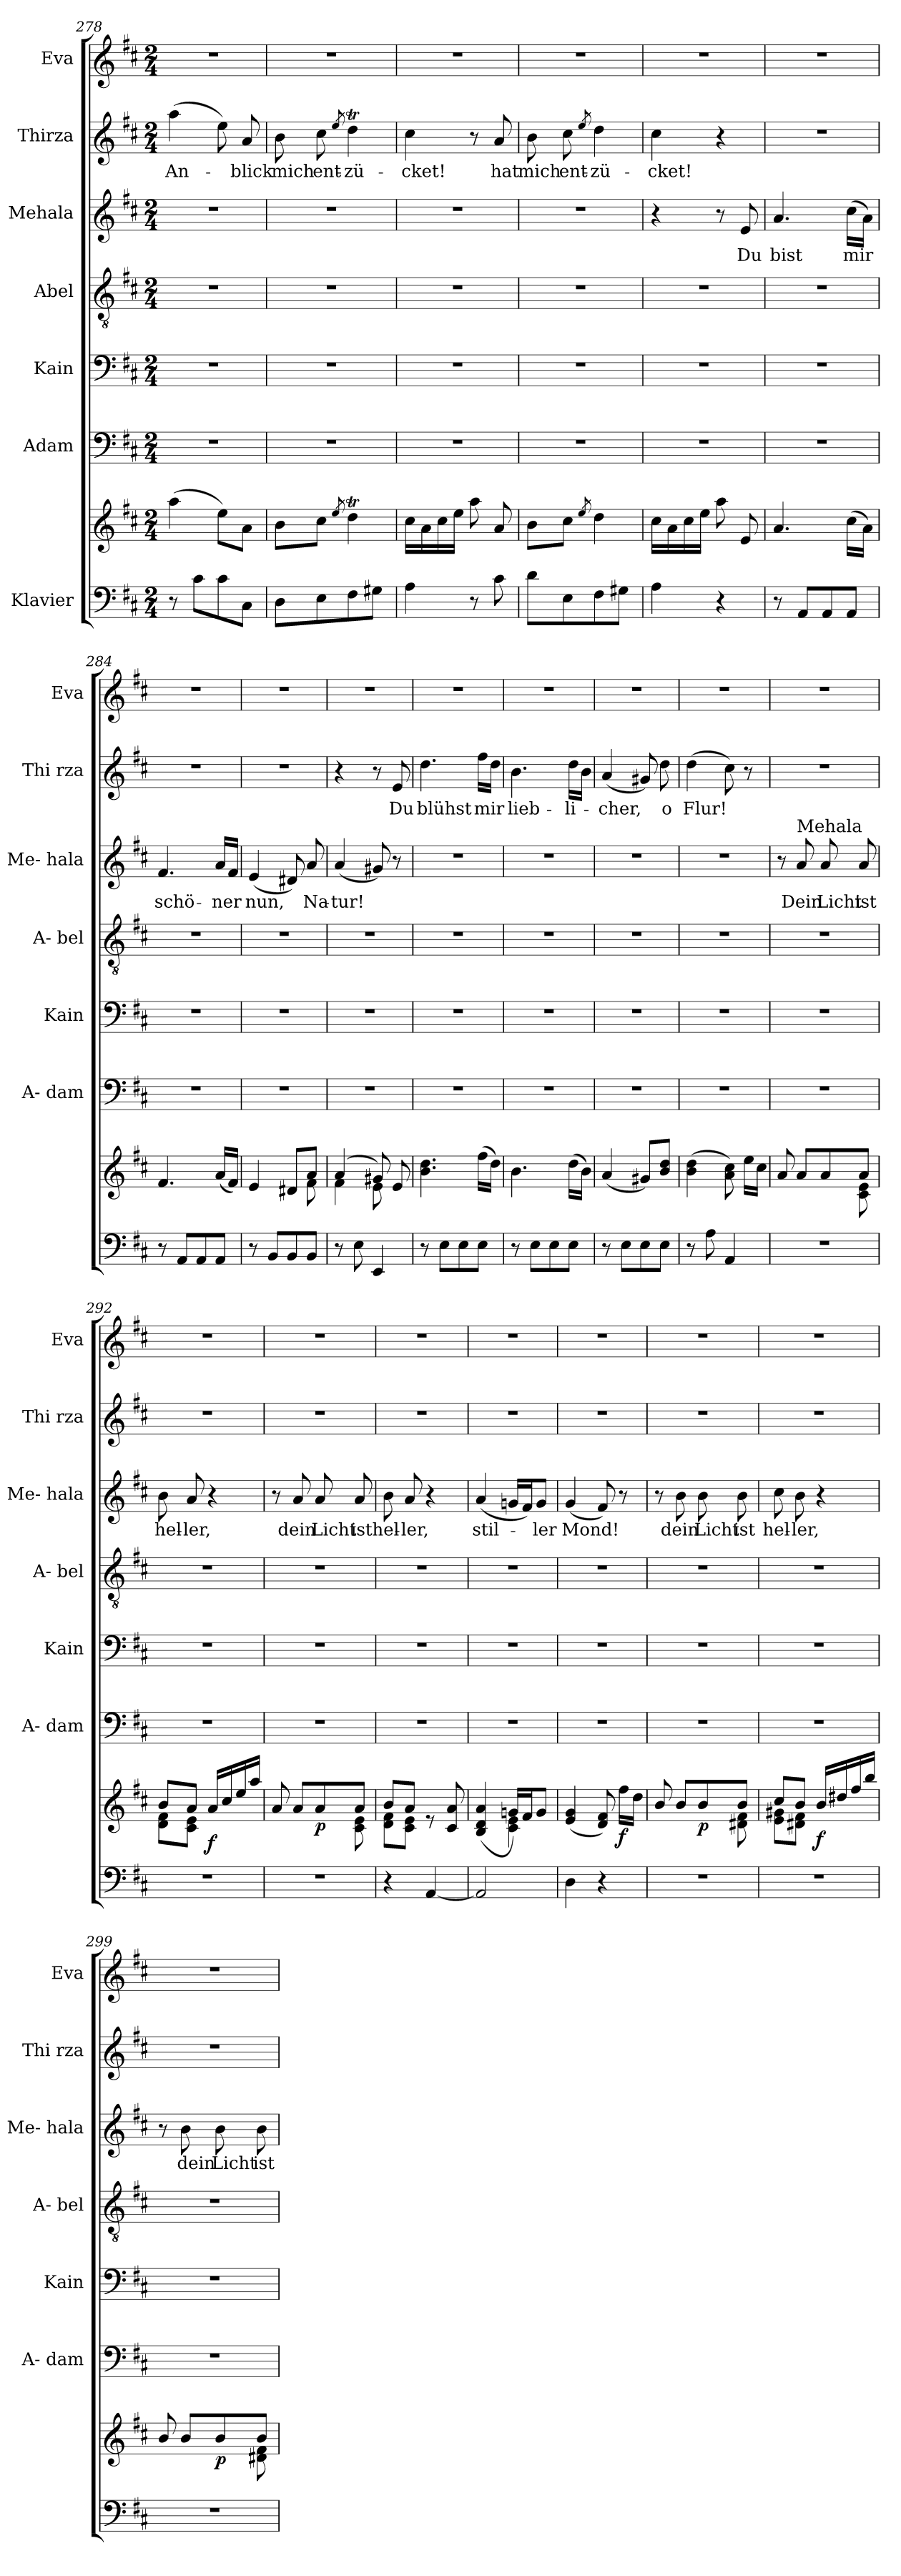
**kern	**kern	**dynam	**kern	**kern	**kern	**kern	**text	**kern	**text	**kern
*part7	*part7	*part7	*part6	*part5	*part4	*part3	*part3	*part2	*part2	*part1
*staff8	*staff7	*staff7/8	*staff6	*staff5	*staff4	*staff3	*staff3	*staff2	*staff2	*staff1
*I"Klavier	*	*	*I"Adam	*I"Kain	*I"Abel	*I"Mehala	*	*I"Thirza	*	*I"Eva
*	*	*	*I'A- dam	*I'Kain	*I'A- bel	*I'Me- hala	*	*I'Thi rza	*	*I'Eva
*clefF4	*clefG2	*	*clefF4	*clefF4	*clefGv2	*clefG2	*	*clefG2	*	*clefG2
*k[f#c#]	*k[f#c#]	*	*k[f#c#]	*k[f#c#]	*k[f#c#]	*k[f#c#]	*	*k[f#c#]	*	*k[f#c#]
*D:	*D:	*	*D:	*D:	*D:	*D:	*	*D:	*	*D:
*M2/4	*M2/4	*	*M2/4	*M2/4	*M2/4	*M2/4	*	*M2/4	*	*M2/4
=278	=278	=278	=278	=278	=278	=278	=278	=278	=278	=278
!	!	!	!	!	!	!	!	!	!LO:LY:b	!
8r	(>4aa\	.	2r	2r	2r	2r	.	(>4aa\	An-	2r
8c#\L	.	.	.	.	.	.	.	.	.	.
8c#\	8ee\L)	.	.	.	.	.	.	8ee\)	.	.
!	!	!	!	!	!	!	!	!	!LO:LY:b	!
8C#\J	8a\J	.	.	.	.	.	.	8a/	-blick	.
!!LO:LB:g=z
=279	=279	=279	=279	=279	=279	=279	=279	=279	=279	=279
!	!	!	!	!	!	!	!	!	!LO:LY:b	!
8D\L	8b\L	.	2r	2r	2r	2r	.	8b\	mich	2r
!	!	!	!	!	!	!	!	!	!LO:LY:b	!
8E\	8cc#\J	.	.	.	.	.	.	8cc#\	ent-	.
.	8qee/	.	.	.	.	.	.	8qee/	.	.
!	!	!	!	!	!	!	!	!	!LO:LY:b	!
8F#\	4ddT\	.	.	.	.	.	.	4ddT\	-zü-	.
8G#X\J	.	.	.	.	.	.	.	.	.	.
=280	=280	=280	=280	=280	=280	=280	=280	=280	=280	=280
!	!	!	!	!	!	!	!	!	!LO:LY:b	!
4A\	16cc#\LL	.	2r	2r	2r	2r	.	4cc#\	-cket!	2r
.	16a\	.	.	.	.	.	.	.	.	.
.	16cc#\	.	.	.	.	.	.	.	.	.
.	16ee\JJ	.	.	.	.	.	.	.	.	.
8r	8aa\	.	.	.	.	.	.	8r	.	.
!	!	!	!	!	!	!	!	!	!LO:LY:b	!
8c#\	8a/	.	.	.	.	.	.	8a/	hat	.
=281	=281	=281	=281	=281	=281	=281	=281	=281	=281	=281
!	!	!	!	!	!	!	!	!	!LO:LY:b	!
8d\L	8b\L	.	2r	2r	2r	2r	.	8b\	mich	2r
!	!	!	!	!	!	!	!	!	!LO:LY:b	!
8E\	8cc#\J	.	.	.	.	.	.	8cc#\	ent-	.
.	8qee/	.	.	.	.	.	.	8qee/	.	.
!	!	!	!	!	!	!	!	!	!LO:LY:b	!
8F#\	4dd\	.	.	.	.	.	.	4dd\	-zü-	.
8G#X\J	.	.	.	.	.	.	.	.	.	.
=282	=282	=282	=282	=282	=282	=282	=282	=282	=282	=282
!	!	!	!	!	!	!	!	!	!LO:LY:b	!
4A\	16cc#\LL	.	2r	2r	2r	4r	.	4cc#\	-cket!	2r
.	16a\	.	.	.	.	.	.	.	.	.
.	16cc#\	.	.	.	.	.	.	.	.	.
.	16ee\JJ	.	.	.	.	.	.	.	.	.
4r	8aa\	.	.	.	.	8r	.	4r	.	.
!	!	!	!	!	!	!	!LO:LY:b	!	!	!
.	8e/	.	.	.	.	8e/	Du	.	.	.
=283	=283	=283	=283	=283	=283	=283	=283	=283	=283	=283
!	!	!	!	!	!	!	!LO:LY:b	!	!	!
8r	4.a/	.	2r	2r	2r	4.a/	bist	2r	.	2r
8AA/L	.	.	.	.	.	.	.	.	.	.
8AA/	.	.	.	.	.	.	.	.	.	.
!	!	!	!	!	!	!	!LO:LY:b	!	!	!
8AA/J	(>16cc#\LL	.	.	.	.	(>16cc#\LL	mir	.	.	.
.	16a\JJ)	.	.	.	.	16a\JJ)	.	.	.	.
=284	=284	=284	=284	=284	=284	=284	=284	=284	=284	=284
!	!	!	!	!	!	!	!LO:LY:b	!	!	!
8r	4.f#/	.	2r	2r	2r	4.f#/	schö-	2r	.	2r
8AA/L	.	.	.	.	.	.	.	.	.	.
8AA/	.	.	.	.	.	.	.	.	.	.
!	!	!	!	!	!	!	!LO:LY:b	!	!	!
8AA/J	(<16a/LL	.	.	.	.	16a/LL	-ner	.	.	.
.	16f#/JJ)	.	.	.	.	16f#/JJ	.	.	.	.
!!LO:PB:g=z
=285	=285	=285	=285	=285	=285	=285	=285	=285	=285	=285
*	*^	*	*	*	*	*	*	*	*	*
!	!	!	!	!	!	!	!	!LO:LY:b	!	!	!
8r	4e/	4.ryy	.	2r	2r	2r	(4e/	nun,	2r	.	2r
8BB/L	.	.	.	.	.	.	.	.	.	.	.
8BB/	8d#X/L	.	.	.	.	.	8d#X/)	.	.	.	.
!	!	!	!	!	!	!	!	!LO:LY:b	!	!	!
8BB/J	8a/J	8f#\	.	.	.	.	8a/	Na-	.	.	.
=286	=286	=286	=286	=286	=286	=286	=286	=286	=286	=286	=286
!	!	!	!	!	!	!	!	!LO:LY:b	!	!	!
8r	(4a/	4f#\	.	2r	2r	2r	(<4a/	-tur!	4r	.	2r
8E\	.	.	.	.	.	.	.	.	.	.	.
4EE/	8g#X/)	8e\	.	.	.	.	8g#X/)	.	8r	.	.
!	!	!	!	!	!	!	!	!	!	!LO:LY:b	!
.	8e/	8ryy	.	.	.	.	8r	.	8e/	Du	.
=287	=287	=287	=287	=287	=287	=287	=287	=287	=287	=287	=287
!	!	!	!	!	!	!	!	!	!	!LO:LY:b	!
*	*v	*v	*	*	*	*	*	*	*	*	*
8r	4.b\ 4.dd\	.	2r	2r	2r	2r	.	4.dd\	blühst	2r
8E\L	.	.	.	.	.	.	.	.	.	.
8E\	.	.	.	.	.	.	.	.	.	.
!	!	!	!	!	!	!	!	!	!LO:LY:b	!
8E\J	(>16ff#\LL	.	.	.	.	.	.	16ff#\LL	mir	.
.	16dd\JJ)	.	.	.	.	.	.	16dd\JJ	.	.
=288	=288	=288	=288	=288	=288	=288	=288	=288	=288	=288
!	!	!	!	!	!	!	!	!	!LO:LY:b	!
8r	4.b\	.	2r	2r	2r	2r	.	4.b\	lieb-	2r
8E\L	.	.	.	.	.	.	.	.	.	.
8E\	.	.	.	.	.	.	.	.	.	.
!	!	!	!	!	!	!	!	!	!LO:LY:b	!
8E\J	(>16dd\LL	.	.	.	.	.	.	16dd\LL	-li-	.
.	16b\JJ)	.	.	.	.	.	.	16b\JJ	.	.
=289	=289	=289	=289	=289	=289	=289	=289	=289	=289	=289
!	!	!	!	!	!	!	!	!	!LO:LY:b	!
8r	(4a/	.	2r	2r	2r	2r	.	(<4a/	-cher,	2r
8E\L	.	.	.	.	.	.	.	.	.	.
8E\	8g#X/L)	.	.	.	.	.	.	8g#X/)	.	.
!	!	!	!	!	!	!	!	!	!LO:LY:b	!
8E\J	8b/ 8dd/J	.	.	.	.	.	.	8dd\	o	.
=290	=290	=290	=290	=290	=290	=290	=290	=290	=290	=290
!	!	!	!	!	!	!	!	!	!LO:LY:b	!
8r	(>4b\ 4dd\	.	2r	2r	2r	2r	.	(>4dd\	Flur!	2r
8A\	.	.	.	.	.	.	.	.	.	.
4AA/	8a\ 8cc#\)	.	.	.	.	.	.	8cc#\)	.	.
.	16ee\LL	.	.	.	.	.	.	8r	.	.
.	16cc#\JJ	.	.	.	.	.	.	.	.	.
!!LO:LB:g=z
=291	=291	=291	=291	=291	=291	=291	=291	=291	=291	=291
*	*^	*	*	*	*	*	*	*	*	*
2r	8a/	4.ryy	.	2r	2r	2r	8r	.	2r	.	2r
!	!	!	!	!	!	!	!LO:TX:a:t=Mehala	!	!	!	!
!	!	!	!	!	!	!	!	!LO:LY:b	!	!	!
.	8a/L	.	.	.	.	.	8a/	Dein	.	.	.
!	!	!	!	!	!	!	!	!LO:LY:b	!	!	!
.	8a/	.	.	.	.	.	8a/	Licht	.	.	.
!	!	!	!	!	!	!	!	!LO:LY:b	!	!	!
.	8a/J	8c#\ 8e\	.	.	.	.	8a/	ist	.	.	.
=292	=292	=292	=292	=292	=292	=292	=292	=292	=292	=292	=292
!	!	!	!	!	!	!	!	!LO:LY:b	!	!	!
2r	8b/L	8d\ 8f#\L	.	2r	2r	2r	8b\	hel-	2r	.	2r
!	!	!	!	!	!	!	!	!LO:LY:b	!	!	!
.	8a/J	8c#\ 8e\J	.	.	.	.	8a/	-ler,	.	.	.
!	!	!	!LO:DY:b	!	!	!	!	!	!	!	!
.	16a/LL	4ryy	f	.	.	.	4r	.	.	.	.
.	16cc#/	.	.	.	.	.	.	.	.	.	.
.	16ee/	.	.	.	.	.	.	.	.	.	.
.	16aa/JJ	.	.	.	.	.	.	.	.	.	.
=293	=293	=293	=293	=293	=293	=293	=293	=293	=293	=293	=293
2r	8a/	4.ryy	.	2r	2r	2r	8r	.	2r	.	2r
!	!	!	!	!	!	!	!	!LO:LY:b	!	!	!
.	8a/L	.	.	.	.	.	8a/	dein	.	.	.
!	!	!	!LO:DY:b	!	!	!	!	!LO:LY:b	!	!	!
.	8a/	.	p	.	.	.	8a/	Licht	.	.	.
!	!	!	!	!	!	!	!	!LO:LY:b	!	!	!
.	8a/J	8c#\ 8e\	.	.	.	.	8a/	ist	.	.	.
=294	=294	=294	=294	=294	=294	=294	=294	=294	=294	=294	=294
!	!	!	!	!	!	!	!	!LO:LY:b	!	!	!
4r	8b/L	8d\ 8f#\L	.	2r	2r	2r	8b\	hel-	2r	.	2r
!	!	!	!	!	!	!	!	!LO:LY:b	!	!	!
.	8a/J	8c#\ 8e\J	.	.	.	.	8a/	-ler,	.	.	.
[4AA/	8re	4ryy	.	.	.	.	4r	.	.	.	.
.	8c#/ 8a/	.	.	.	.	.	.	.	.	.	.
=295	=295	=295	=295	=295	=295	=295	=295	=295	=295	=295	=295
!	!	!	!	!	!	!	!	!LO:LY:b	!	!	!
2AA/]	(4B/ 4d/ 4a/	4ryy	.	2r	2r	2r	(<4a/	stil-	2r	.	2r
.	16gn/LL)	4c#\ 4e\	.	.	.	.	16gn/LL	.	.	.	.
.	16f#/J	.	.	.	.	.	16f#/J)	.	.	.	.
!	!	!	!	!	!	!	!	!LO:LY:b	!	!	!
.	8g/J	.	.	.	.	.	8g/J	-ler	.	.	.
*	*v	*v	*	*	*	*	*	*	*	*	*
!!LO:PB:g=z
=296	=296	=296	=296	=296	=296	=296	=296	=296	=296	=296
!	!	!	!	!	!	!	!LO:LY:b	!	!	!
4D\	(4e/ 4g/	.	2r	2r	2r	(<4g/	Mond!	2r	.	2r
4r	8d/ 8f#/)	.	.	.	.	8f#/)	.	.	.	.
!	!	!LO:DY:b	!	!	!	!	!	!	!	!
.	16ff#\LL	f	.	.	.	8r	.	.	.	.
.	16dd\JJ	.	.	.	.	.	.	.	.	.
=297	=297	=297	=297	=297	=297	=297	=297	=297	=297	=297
*	*^	*	*	*	*	*	*	*	*	*
2r	8b/	4.ryy	.	2r	2r	2r	8r	.	2r	.	2r
!	!	!	!	!	!	!	!	!LO:LY:b	!	!	!
.	8b/L	.	.	.	.	.	8b\	dein	.	.	.
!	!	!	!LO:DY:b	!	!	!	!	!LO:LY:b	!	!	!
.	8b/	.	p	.	.	.	8b\	Licht	.	.	.
!	!	!	!	!	!	!	!	!LO:LY:b	!	!	!
.	8b/J	8d#X\ 8f#\	.	.	.	.	8b\	ist	.	.	.
=298	=298	=298	=298	=298	=298	=298	=298	=298	=298	=298	=298
!	!	!	!	!	!	!	!	!LO:LY:b	!	!	!
2r	8cc#/L	8e\ 8g#X\L	.	2r	2r	2r	8cc#\	hel-	2r	.	2r
!	!	!	!	!	!	!	!	!LO:LY:b	!	!	!
.	8b/J	8d#X\ 8f#\J	.	.	.	.	8b\	-ler,	.	.	.
!	!	!	!LO:DY:b	!	!	!	!	!	!	!	!
.	16b/LL	4ryy	f	.	.	.	4r	.	.	.	.
.	16dd#X/	.	.	.	.	.	.	.	.	.	.
.	16ff#/	.	.	.	.	.	.	.	.	.	.
.	16bb/JJ	.	.	.	.	.	.	.	.	.	.
=299	=299	=299	=299	=299	=299	=299	=299	=299	=299	=299	=299
2r	8b/	4.ryy	.	2r	2r	2r	8r	.	2r	.	2r
!	!	!	!	!	!	!	!	!LO:LY:b	!	!	!
.	8b/L	.	.	.	.	.	8b\	dein	.	.	.
!	!	!	!LO:DY:b	!	!	!	!	!LO:LY:b	!	!	!
.	8b/	.	p	.	.	.	8b\	Licht	.	.	.
!	!	!	!	!	!	!	!	!LO:LY:b	!	!	!
.	8b/J	8d#X\ 8f#\	.	.	.	.	8b\	ist	.	.	.
*	*v	*v	*	*	*	*	*	*	*	*	*
=	=	=	=	=	=	=	=	=	=	=
*-	*-	*-	*-	*-	*-	*-	*-	*-	*-	*-
